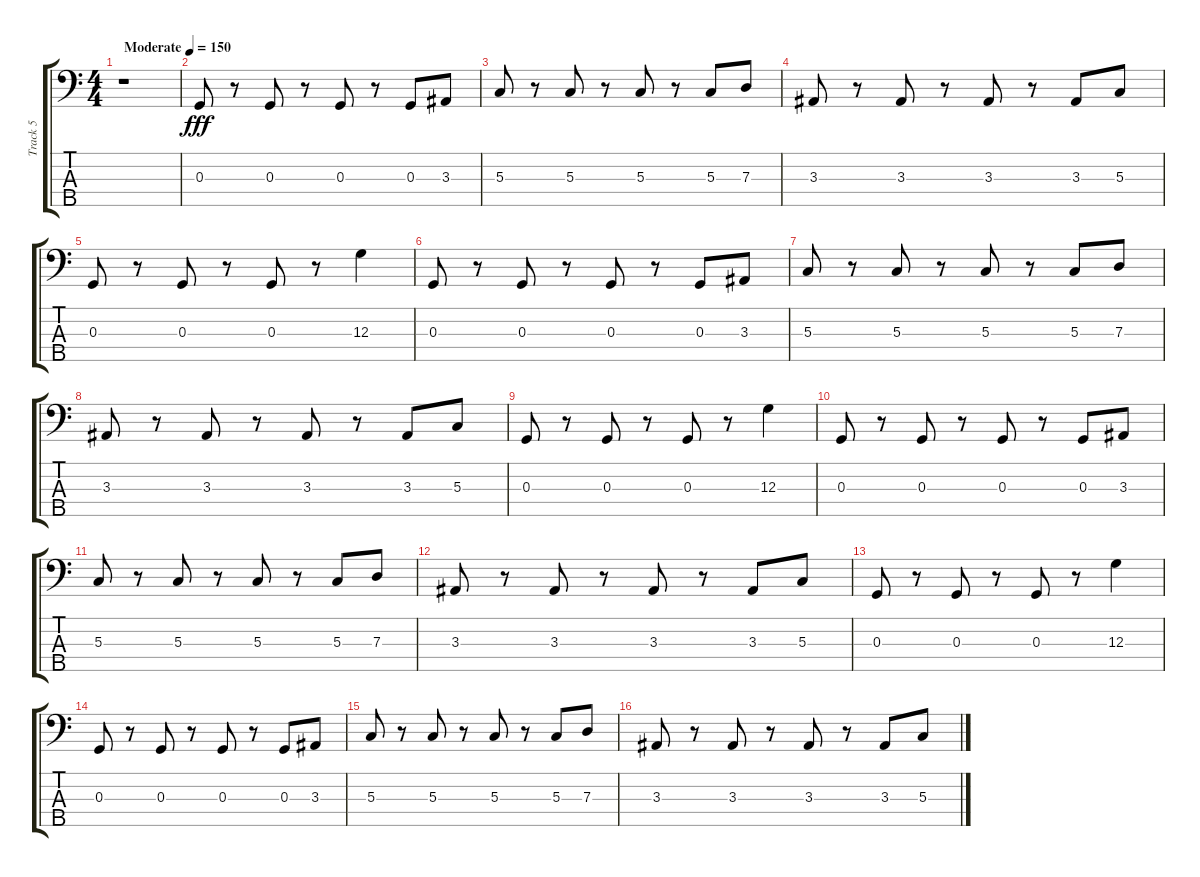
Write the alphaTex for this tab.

\track ("Track 5" "Track 5") {instrument electricbasspick}
\staff {score tabs}
\tuning (F2 C2 G1 D1 G0) {hide}
\ts (4 4)
\tempo (150 "Moderate")
\clef f4
\ks c
r.1{dy fff instrument electricbasspick} |
0.3.8 r.8 0.3.8 r.8 0.3.8 r.8 0.3.8 3.3.8 |
5.3.8 r.8 5.3.8 r.8 5.3.8 r.8 5.3.8 7.3.8 |
3.3.8 r.8 3.3.8 r.8 3.3.8 r.8 3.3.8 5.3.8 |
0.3.8 r.8 0.3.8 r.8 0.3.8 r.8 12.3.4 |
0.3.8 r.8 0.3.8 r.8 0.3.8 r.8 0.3.8 3.3.8 |
5.3.8 r.8 5.3.8 r.8 5.3.8 r.8 5.3.8 7.3.8 |
3.3.8 r.8 3.3.8 r.8 3.3.8 r.8 3.3.8 5.3.8 |
0.3.8 r.8 0.3.8 r.8 0.3.8 r.8 12.3.4 |
0.3.8 r.8 0.3.8 r.8 0.3.8 r.8 0.3.8 3.3.8 |
5.3.8 r.8 5.3.8 r.8 5.3.8 r.8 5.3.8 7.3.8 |
3.3.8 r.8 3.3.8 r.8 3.3.8 r.8 3.3.8 5.3.8 |
0.3.8 r.8 0.3.8 r.8 0.3.8 r.8 12.3.4 |
0.3.8 r.8 0.3.8 r.8 0.3.8 r.8 0.3.8 3.3.8 |
5.3.8 r.8 5.3.8 r.8 5.3.8 r.8 5.3.8 7.3.8 |
3.3.8 r.8 3.3.8 r.8 3.3.8 r.8 3.3.8 5.3.8
